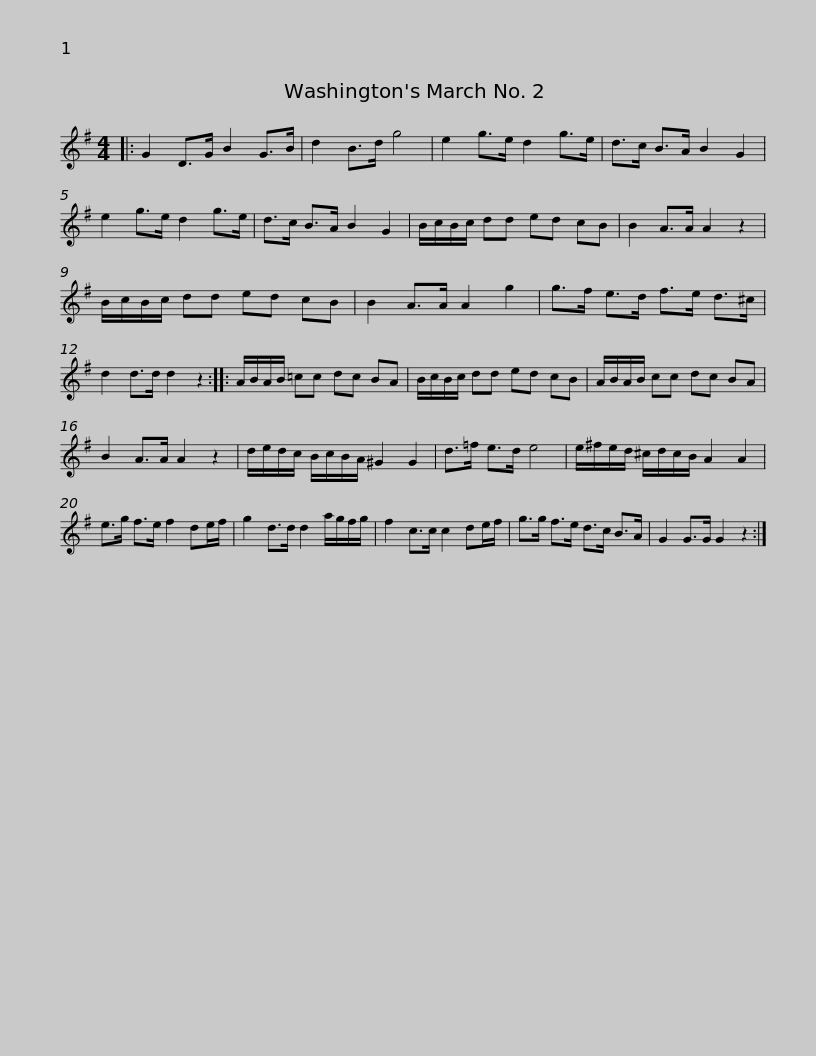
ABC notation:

X:1
L:1/8
M:4/4
I:linebreak $
K:G
V:1 treble
V:1
|: G2 D>G B2 G>B | d2 B>d g4 | e2 g>e d2 g>e | d>c B>A B2 G2 | e2 g>e d2 g>e | %5
 d>c B>A B2 G2 |$ B/c/B/c/ dd ed cB | B2 A>A A2 z2 | B/c/B/c/ dd ed cB | B2 A>A A2 g2 | %10
 g>f e>d f>e d>^c |$ d2 d>d d2 z2 :: A/B/A/B/ =cc dc BA | B/c/B/c/ dd ed cB | A/B/A/B/ cc dc BA | %15
 B2 A>A A2 z2 |$ d/e/d/c/ B/c/B/A/ ^G2 G2 | d>=f e>d e4 | e/^f/e/d/ ^c/d/c/B/ A2 A2 | e>g f>e f2 de/f/ | %20
 g2 d>d d2 a/g/f/g/ |$ f2 c>c c2 de/f/ | g>g f>e d>c B>A | G2 G>G G2 z2 :| %24
